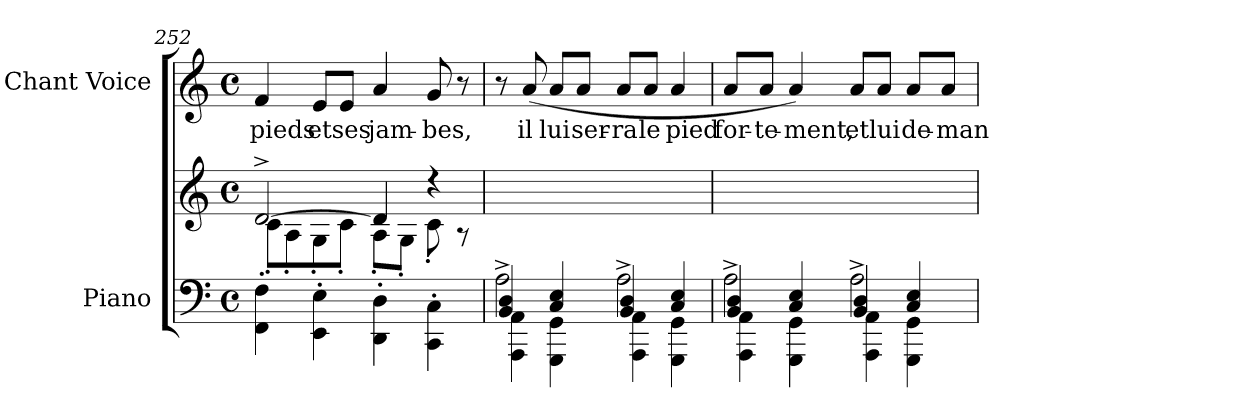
**kern	**kern	**kern	**text
*part2	*part2	*part1	*part1
*staff3	*staff2	*staff1	*staff1
*I"Piano	*	*I"Chant Voice	*
*I'Pno	*	*	*
*clefF4	*clefG2	*clefG2	*
*k[]	*k[]	*k[]	*
*M4/4	*M4/4	*M4/4	*
*met(c)	*met(c)	*met(c)	*
=252	=252	=252	=252
*	*^	*	*
4FF\'> 4F\'>	[2d^/	8c'\L	4f/	pieds
.	.	8A'\	.	.
4EE\'> 4E\'>	.	8G'\	8e/L	et
.	.	8c'\J	8e/J	ses
4DD\'> 4D\'>	4d/]	8A'\L	4a/	jam-
.	.	8G'\J	.	.
4CC\'> 4C\'>	4r	8c'\	8g/	-bes,
.	.	8r	8r	.
*	*v	*v	*	*
=253	=253	=253	=253
*^	*	*	*
*	*^	*	*	*
2A^>\	4BB/ 4D/	4AAA\ 4AA\	1ryy	8r	.
.	.	.	.	(8a/	il
.	4C/ 4E/	4GGG\ 4GG\	.	8a/L	lui
.	.	.	.	8a/J	ser-
2A^>\	4BB/ 4D/	4AAA\ 4AA\	.	8a/L	-ra
.	.	.	.	8a/J	le
.	4C/ 4E/	4GGG\ 4GG\	.	4a/	pied
=254	=254	=254	=254	=254	=254
2A^>\	4BB/ 4D/	4AAA\ 4AA\	1ryy	8a/L	for-
.	.	.	.	8a/J	-te-
.	4C/ 4E/	4GGG\ 4GG\	.	4a/)	-ment,
2A^>\	4BB/ 4D/	4AAA\ 4AA\	.	8a/L	et
.	.	.	.	8a/J	lui
.	4C/ 4E/	4GGG\ 4GG\	.	8a/L	de-
.	.	.	.	8a/J	-man-
*v	*v	*v	*	*	*
=	=	=	=
*-	*-	*-	*-
